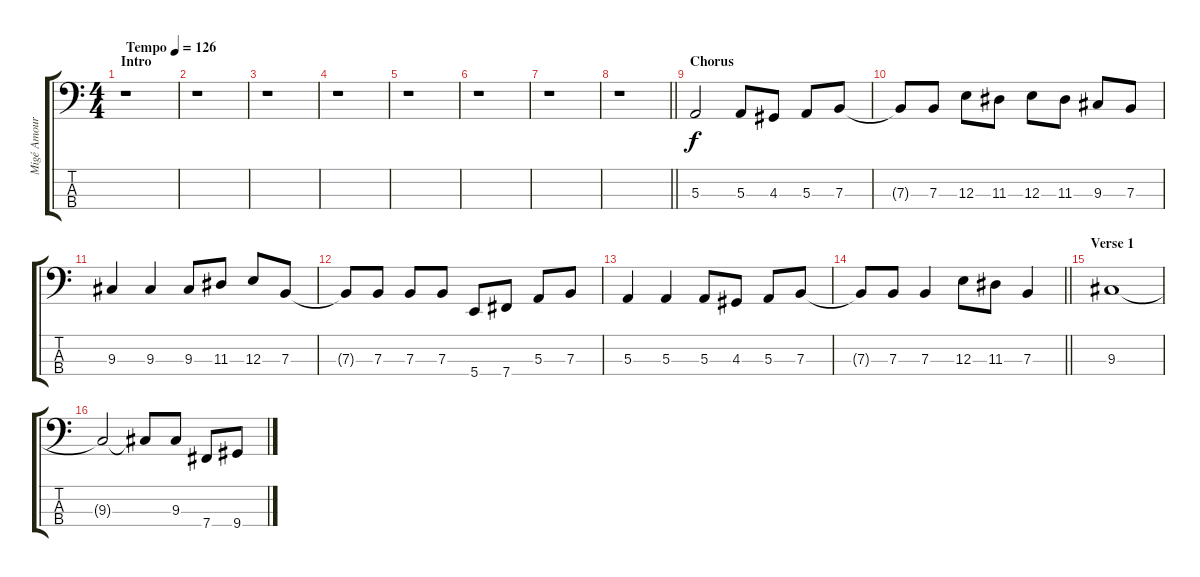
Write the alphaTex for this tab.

\track ("Migé Amour (Bass)" "Migé Amour") {instrument electricbassfinger}
\staff {score tabs}
\tuning (D2 A1 E1 B0) {hide}
\ts (4 4)
\section ("" "Intro")
\tempo (126 "Tempo")
\clef f4
\ks c
r.1{dy f instrument electricbassfinger} |
r.1 |
r.1 |
r.1 |
r.1 |
r.1 |
r.1 |
\barLineRight lightlight
r.1 |
\section ("" "Chorus")
5.3.2 5.3.8 4.3.8 5.3.8 7.3.8 |
7.3{t}.8 7.3.8 12.3.8 11.3.8 12.3.8 11.3.8 9.3.8 7.3.8 |
9.3.4 9.3.4 9.3.8 11.3.8 12.3.8 7.3.8 |
7.3{t}.8 7.3.8 7.3.8 7.3.8 5.4.8 7.4.8 5.3.8 7.3.8 |
5.3.4 5.3.4 5.3.8 4.3.8 5.3.8 7.3.8 |
\barLineRight lightlight
7.3{t}.8 7.3.8 7.3.4 12.3.8 11.3.8 7.3.4 |
\section ("" "Verse 1")
9.3.1 |
9.3{t}.2 9.3{t}.8 9.3.8 7.4.8 9.4.8
